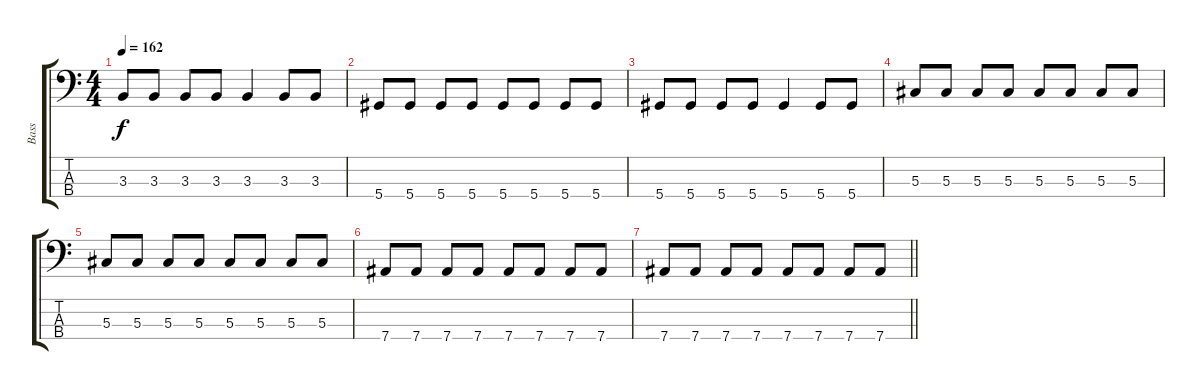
\track ("Bass" "Bass") {instrument electricbasspick}
\staff {score tabs}
\tuning (Gb2 Db2 Ab1 Eb1) {hide}
\ts (4 4)
\tempo 162
\clef f4
\ks c
3.3.8{dy f} 3.3.8 3.3.8 3.3.8 3.3.4 3.3.8 3.3.8 |
5.4.8 5.4.8 5.4.8 5.4.8 5.4.8 5.4.8 5.4.8 5.4.8 |
5.4.8 5.4.8 5.4.8 5.4.8 5.4.4 5.4.8 5.4.8 |
5.3.8 5.3.8 5.3.8 5.3.8 5.3.8 5.3.8 5.3.8 5.3.8 |
5.3.8 5.3.8 5.3.8 5.3.8 5.3.8 5.3.8 5.3.8 5.3.8 |
7.4.8 7.4.8 7.4.8 7.4.8 7.4.8 7.4.8 7.4.8 7.4.8 |
\barLineRight lightlight
7.4.8 7.4.8 7.4.8 7.4.8 7.4.8 7.4.8 7.4.8 7.4.8
